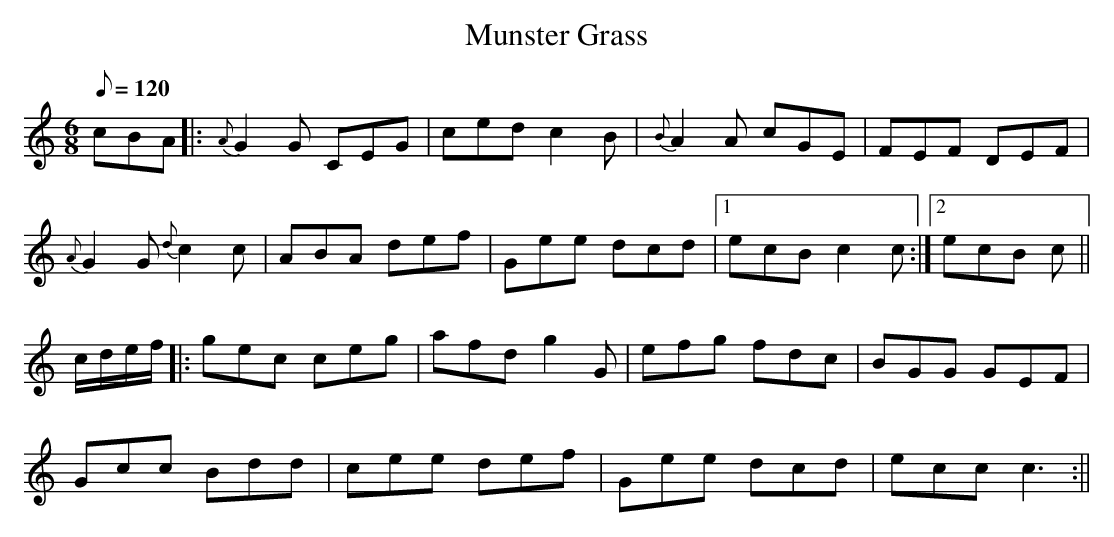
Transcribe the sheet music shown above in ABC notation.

X:1
T:Munster Grass
M:6/8
L:1/8
Q:120
K:C
cBA|:{A}G2G CEG|ced c2B|{B}A2A cGE|FEF DEF|!
{A}G2G {d}c2c|ABA def|Gee dcd|1 ecB c2c:|2 ecB c||!
c/d/e/f/|:gec ceg|afd g2G|efg fdc|BGG GEF|!
Gcc Bdd|cee def|Gee dcd|ecc c3:||!
